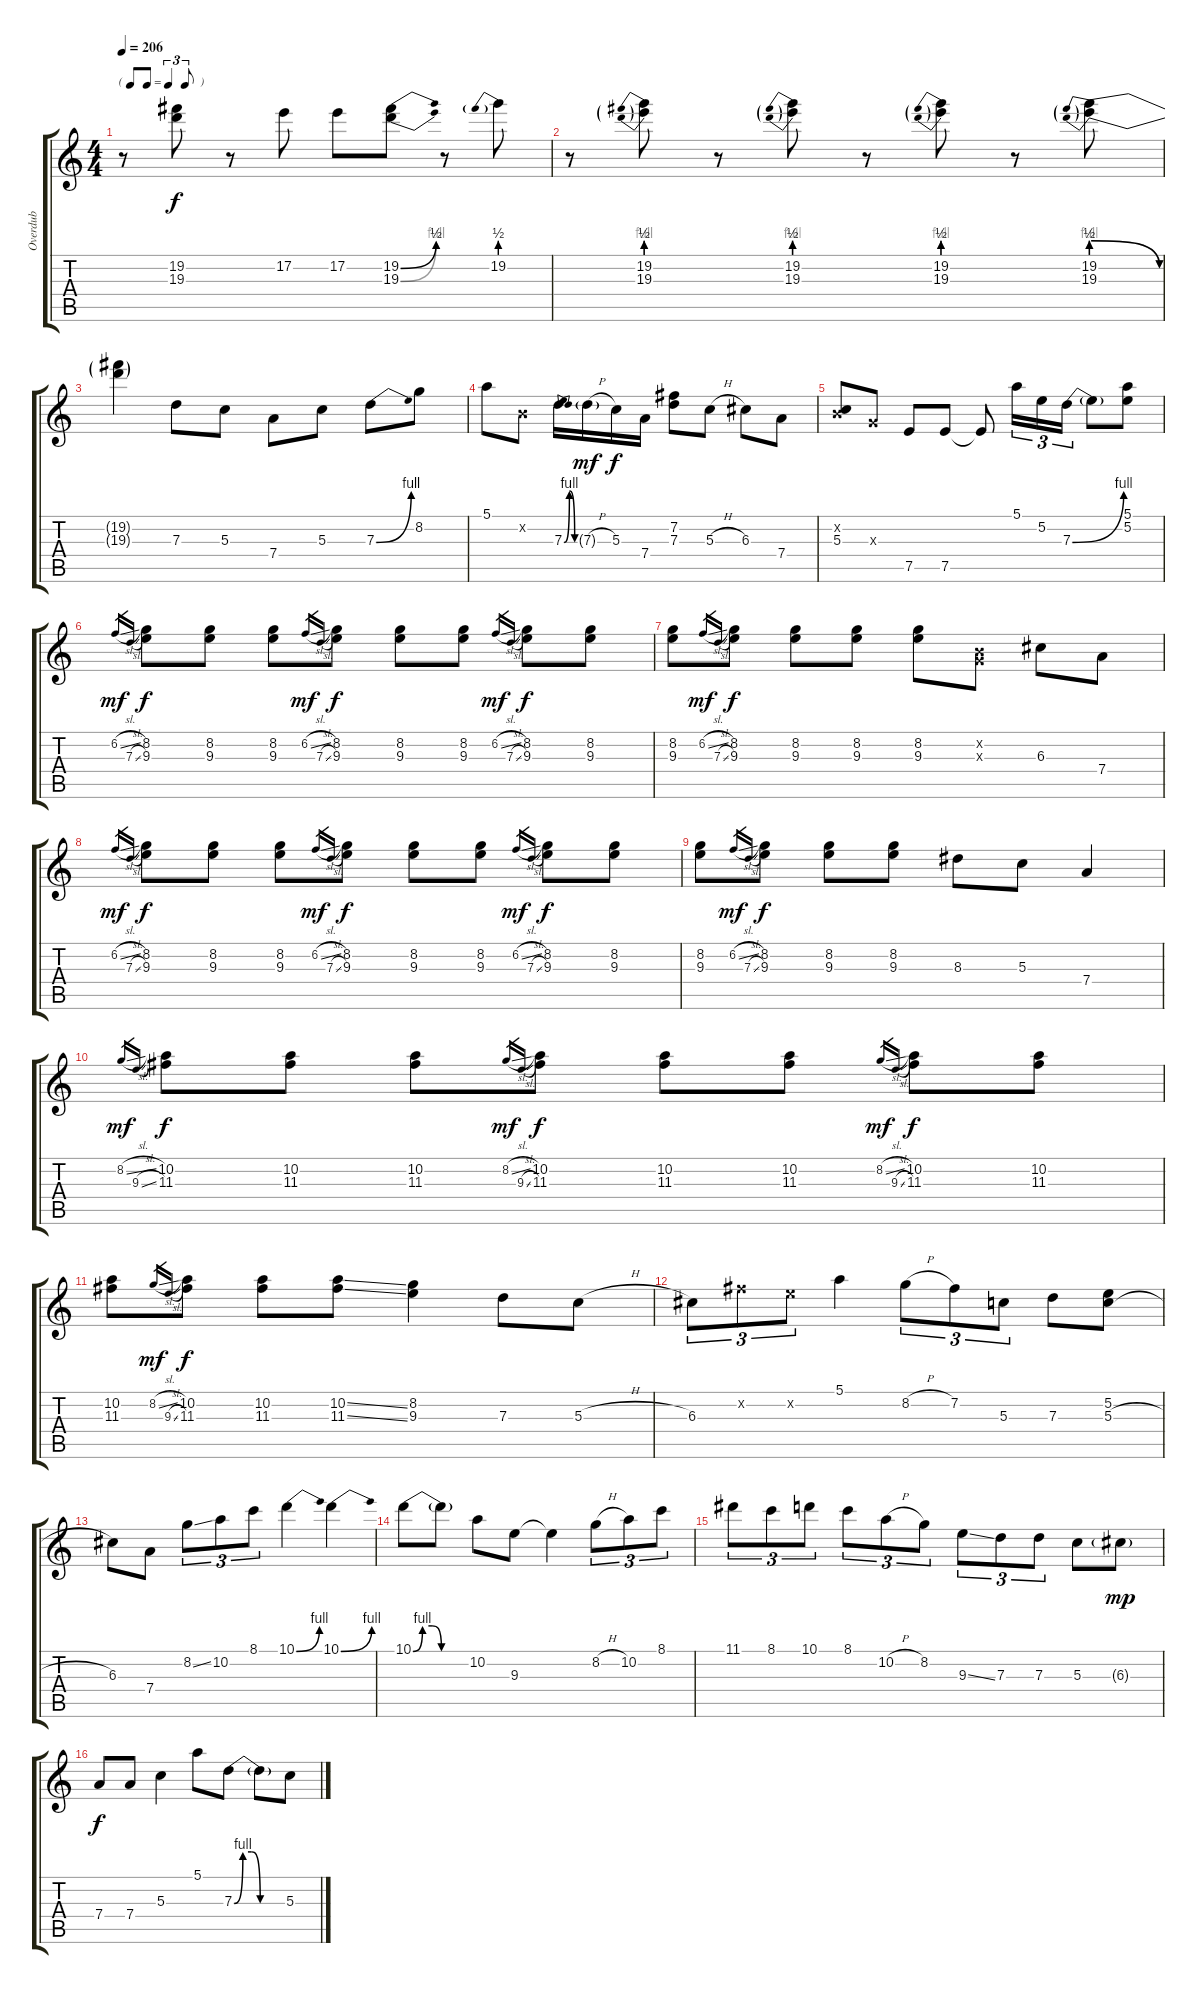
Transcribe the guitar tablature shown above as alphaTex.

\track ("Overdub" "Overdub") {instrument fretlessbass}
\staff {score tabs}
\tuning (E4 B3 G3 D3 A2 E2) {hide}
\ts (4 4)
\tf triplet8th
\tempo 206
\clef g2
\ks c
r.8{dy f} (19.2 19.3).8 r.8 17.2.8 17.2.8 (19.2{be (bend 0 0 60 2)} 19.3{be (bend 0 0 60 4)}).8 r.8 19.2{be (prebend 0 2 60 2)}.8 |
r.8 (19.2{be (prebend 0 2 60 2)} 19.3{be (prebend 0 4 60 4)}).8 r.8 (19.2{be (prebend 0 2 60 2)} 19.3{be (prebend 0 4 60 4)}).8 r.8 (19.2{be (prebend 0 2 60 2)} 19.3{be (prebend 0 4 60 4)}).8 r.8 (19.2{be (prebendrelease 0 2 60 0)} 19.3{be (prebendrelease 0 4 60 0)}).8 |
(19.2{t} 19.3{t}).4 7.3.8 5.3.8 7.4.8 5.3.8 7.3{be (bend 0 0 60 4)}.8 8.2.8 |
5.1.8 0.2{x}.8 7.3{be (bendrelease 0 0 15 4 30 4 60 0)}.16 7.3{h g}.16{dy mf} 5.3.16{dy f} 7.4.16 (7.2 7.3).8 5.3{h}.8 6.3.8 7.4.8 |
(0.2{x} 5.3).8 0.3{x}.8 7.5.8 7.5.8 7.5{t}.8 5.1.16{tu (3 2)} 5.2.16{tu (3 2)} 7.3{be (bend 0 0 60 4)}.16{tu (3 2)} 7.3{t}.8 (5.1 5.2).8 |
6.2{sl}.16{gr dy mf} 7.3{sl}.16{gr} (8.2 9.3).8{dy f} (8.2 9.3).8 (8.2 9.3).8 6.2{sl}.16{gr dy mf} 7.3{sl}.16{gr} (8.2 9.3).8{dy f} (8.2 9.3).8 (8.2 9.3).8 6.2{sl}.16{gr dy mf} 7.3{sl}.16{gr} (8.2 9.3).8{dy f} (8.2 9.3).8 |
(8.2 9.3).8 6.2{sl}.16{gr dy mf} 7.3{sl}.16{gr} (8.2 9.3).8{dy f} (8.2 9.3).8 (8.2 9.3).8 (8.2 9.3).8 (0.2{x} 0.3{x}).8 6.3.8 7.4.8 |
6.2{sl}.16{gr dy mf} 7.3{sl}.16{gr} (8.2 9.3).8{dy f} (8.2 9.3).8 (8.2 9.3).8 6.2{sl}.16{gr dy mf} 7.3{sl}.16{gr} (8.2 9.3).8{dy f} (8.2 9.3).8 (8.2 9.3).8 6.2{sl}.16{gr dy mf} 7.3{sl}.16{gr} (8.2 9.3).8{dy f} (8.2 9.3).8 |
(8.2 9.3).8 6.2{sl}.16{gr dy mf} 7.3{sl}.16{gr} (8.2 9.3).8{dy f} (8.2 9.3).8 (8.2 9.3).8 8.3.8 5.3.8 7.4.4 |
8.2{sl}.16{gr dy mf} 9.3{sl}.16{gr} (10.2 11.3).8{dy f} (10.2 11.3).8 (10.2 11.3).8 8.2{sl}.16{gr dy mf} 9.3{sl}.16{gr} (10.2 11.3).8{dy f} (10.2 11.3).8 (10.2 11.3).8 8.2{sl}.16{gr dy mf} 9.3{sl}.16{gr} (10.2 11.3).8{dy f} (10.2 11.3).8 |
(10.2 11.3).8 8.2{sl}.16{gr dy mf} 9.3{sl}.16{gr} (10.2 11.3).8{dy f} (10.2 11.3).8 (10.2{ss} 11.3{ss}).8 (8.2 9.3).4 7.3.8 5.3{h}.8 |
6.3.8{tu (3 2)} 7.2{x}.8{tu (3 2)} 5.2{x}.8{tu (3 2)} 5.1.4 8.2{h}.8{tu (3 2)} 7.2.8{tu (3 2)} 5.3.8{tu (3 2)} 7.3.8 (5.2 5.3{h}).8 |
6.3.8 7.4.8 8.2{ss}.8{tu (3 2)} 10.2.8{tu (3 2)} 8.1.8{tu (3 2)} 10.1{be (bend 0 0 60 4)}.4 10.1{be (bend 0 0 60 4)}.4 |
10.1{be (custom 0 0 10 4 20 4 30 0 60 0)}.8 10.1{t}.8 10.2.8 9.3.8 9.3{t}.4 8.2{h}.8{tu (3 2)} 10.2.8{tu (3 2)} 8.1.8{tu (3 2)} |
11.1.8{tu (3 2)} 8.1.8{tu (3 2)} 10.1.8{tu (3 2)} 8.1.8{tu (3 2)} 10.2{h}.8{tu (3 2)} 8.2.8{tu (3 2)} 9.3{ss}.8{tu (3 2)} 7.3.8{tu (3 2)} 7.3.8{tu (3 2)} 5.3.8 6.3{g}.8{dy mp} |
7.4.8{dy f} 7.4.8 5.3.4 5.1.8 7.3{be (custom 0 0 10 4 20 4 30 0 60 0)}.8 7.3{t}.8 5.3{h}.8
